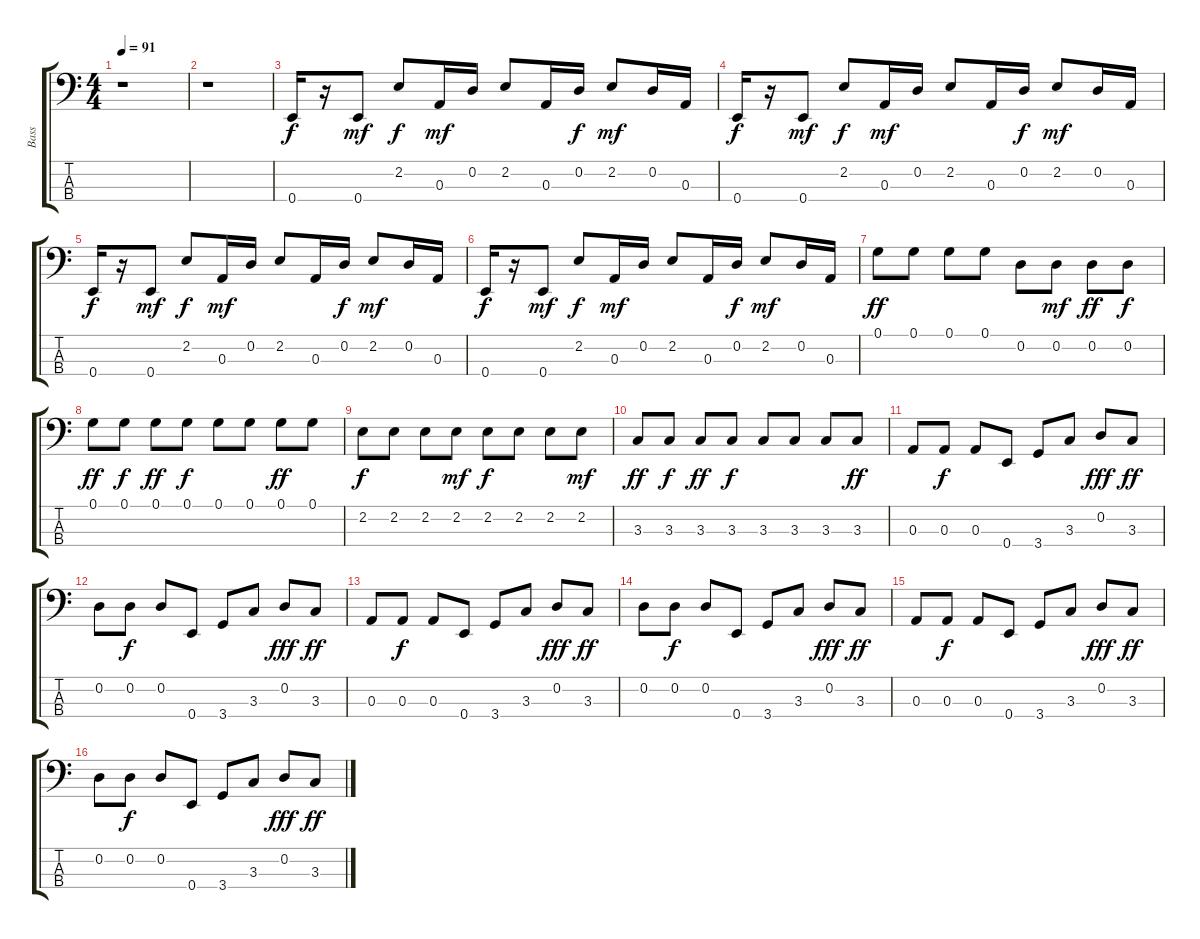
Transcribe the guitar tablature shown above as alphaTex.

\track ("Bass" "Bass") {instrument synthbass2}
\staff {score tabs}
\tuning (G2 D2 A1 E1) {hide}
\ts (4 4)
\tempo 91
\clef f4
\ks c
r.1{dy f} |
r.1 |
0.4.16{volume 14} r.16 0.4.8{dy mf} 2.2.8{dy f} 0.3.16{dy mf} 0.2.16 2.2.8 0.3.16 0.2.16{dy f} 2.2.8{dy mf} 0.2.16 0.3.16 |
0.4.16{dy f} r.16 0.4.8{dy mf} 2.2.8{dy f} 0.3.16{dy mf} 0.2.16 2.2.8 0.3.16 0.2.16{dy f} 2.2.8{dy mf} 0.2.16 0.3.16 |
0.4.16{dy f} r.16 0.4.8{dy mf} 2.2.8{dy f} 0.3.16{dy mf} 0.2.16 2.2.8 0.3.16 0.2.16{dy f} 2.2.8{dy mf} 0.2.16 0.3.16 |
0.4.16{dy f} r.16 0.4.8{dy mf} 2.2.8{dy f} 0.3.16{dy mf} 0.2.16 2.2.8 0.3.16 0.2.16{dy f} 2.2.8{dy mf} 0.2.16 0.3.16 |
0.1.8{dy ff volume 14} 0.1.8 0.1.8 0.1.8 0.2.8 0.2.8{dy mf} 0.2.8{dy ff} 0.2.8{dy f} |
0.1.8{dy ff} 0.1.8{dy f} 0.1.8{dy ff} 0.1.8{dy f} 0.1.8 0.1.8 0.1.8{dy ff} 0.1.8 |
2.2.8{dy f} 2.2.8 2.2.8 2.2.8{dy mf} 2.2.8{dy f} 2.2.8 2.2.8 2.2.8{dy mf} |
3.3.8{dy ff} 3.3.8{dy f} 3.3.8{dy ff} 3.3.8{dy f} 3.3.8 3.3.8 3.3.8 3.3.8{dy ff} |
0.3.8 0.3.8{dy f} 0.3.8 0.4.8 3.4.8 3.3.8 0.2.8{dy fff} 3.3.8{dy ff} |
0.2.8 0.2.8{dy f} 0.2.8 0.4.8 3.4.8 3.3.8 0.2.8{dy fff} 3.3.8{dy ff} |
0.3.8 0.3.8{dy f} 0.3.8 0.4.8 3.4.8 3.3.8 0.2.8{dy fff} 3.3.8{dy ff} |
0.2.8 0.2.8{dy f} 0.2.8 0.4.8 3.4.8 3.3.8 0.2.8{dy fff} 3.3.8{dy ff} |
0.3.8 0.3.8{dy f} 0.3.8 0.4.8 3.4.8 3.3.8 0.2.8{dy fff} 3.3.8{dy ff} |
0.2.8 0.2.8{dy f} 0.2.8 0.4.8 3.4.8 3.3.8 0.2.8{dy fff} 3.3.8{dy ff}
